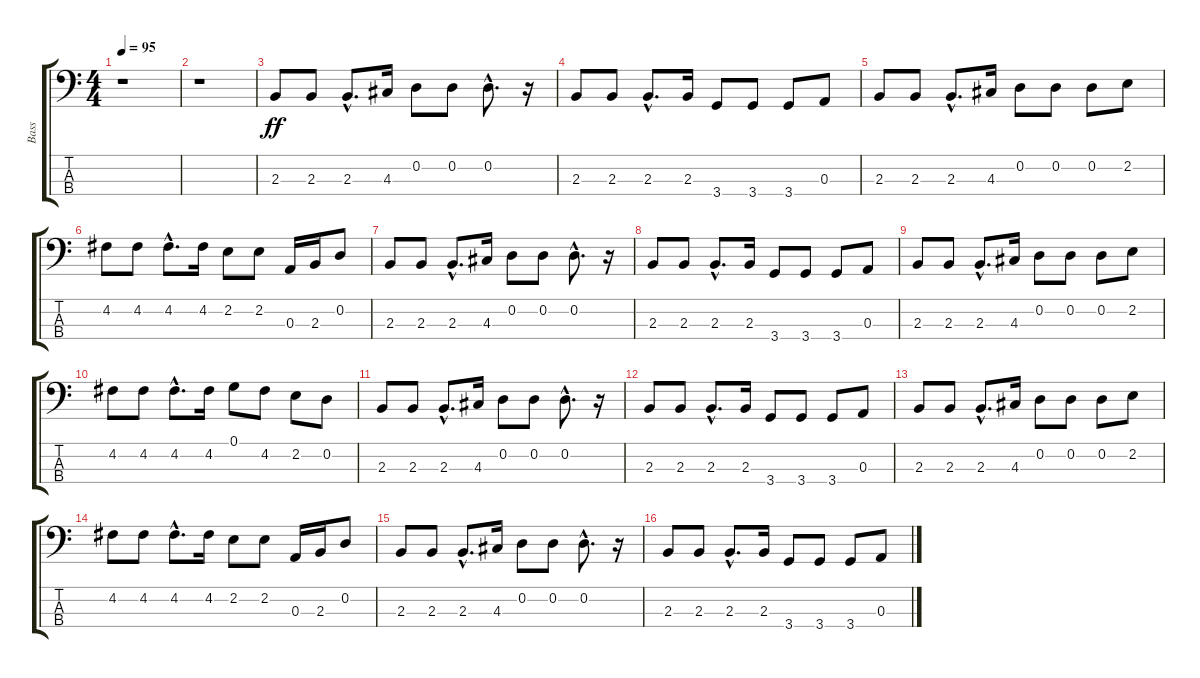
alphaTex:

\track ("Bass" "Bass") {instrument electricbassfinger}
\staff {score tabs}
\tuning (G2 D2 A1 E1) {hide}
\ts (4 4)
\tempo 95
\clef f4
\ks c
r.1{dy ff instrument electricbassfinger} |
r.1 |
2.3.8 2.3.8 2.3{hac}.8{d} 4.3.16 0.2.8 0.2.8 0.2{hac}.8{d} r.16 |
2.3.8 2.3.8 2.3{hac}.8{d} 2.3.16 3.4.8 3.4.8 3.4.8 0.3.8 |
2.3.8 2.3.8 2.3{hac}.8{d} 4.3.16 0.2.8 0.2.8 0.2.8 2.2.8 |
4.2.8 4.2.8 4.2{hac}.8{d} 4.2.16 2.2.8 2.2.8 0.3.16 2.3.16 0.2.8 |
2.3.8 2.3.8 2.3{hac}.8{d} 4.3.16 0.2.8 0.2.8 0.2{hac}.8{d} r.16 |
2.3.8 2.3.8 2.3{hac}.8{d} 2.3.16 3.4.8 3.4.8 3.4.8 0.3.8 |
2.3.8 2.3.8 2.3{hac}.8{d} 4.3.16 0.2.8 0.2.8 0.2.8 2.2.8 |
4.2.8 4.2.8 4.2{hac}.8{d} 4.2.16 0.1.8 4.2.8 2.2.8 0.2.8 |
2.3.8 2.3.8 2.3{hac}.8{d} 4.3.16 0.2.8 0.2.8 0.2{hac}.8{d} r.16 |
2.3.8 2.3.8 2.3{hac}.8{d} 2.3.16 3.4.8 3.4.8 3.4.8 0.3.8 |
2.3.8 2.3.8 2.3{hac}.8{d} 4.3.16 0.2.8 0.2.8 0.2.8 2.2.8 |
4.2.8 4.2.8 4.2{hac}.8{d} 4.2.16 2.2.8 2.2.8 0.3.16 2.3.16 0.2.8 |
2.3.8 2.3.8 2.3{hac}.8{d} 4.3.16 0.2.8 0.2.8 0.2{hac}.8{d} r.16 |
2.3.8 2.3.8 2.3{hac}.8{d} 2.3.16 3.4.8 3.4.8 3.4.8 0.3.8
